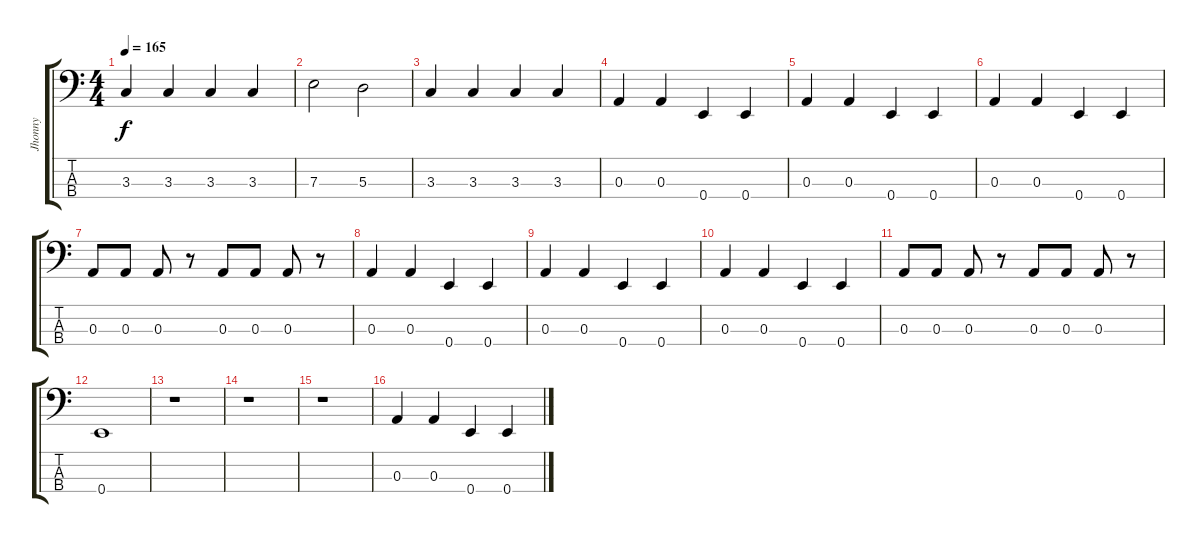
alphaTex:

\track ("Jhonny" "Jhonny") {instrument electricbassfinger}
\staff {score tabs}
\tuning (G2 D2 A1 E1) {hide}
\ts (4 4)
\tempo 165
\clef f4
\ks c
3.3.4{dy f} 3.3.4 3.3.4 3.3.4 |
7.3.2 5.3.2 |
3.3.4 3.3.4 3.3.4 3.3.4 |
0.3.4 0.3.4 0.4.4 0.4.4 |
0.3.4 0.3.4 0.4.4 0.4.4 |
0.3.4 0.3.4 0.4.4 0.4.4 |
0.3.8 0.3.8 0.3.8 r.8 0.3.8 0.3.8 0.3.8 r.8 |
0.3.4 0.3.4 0.4.4 0.4.4 |
0.3.4 0.3.4 0.4.4 0.4.4 |
0.3.4 0.3.4 0.4.4 0.4.4 |
0.3.8 0.3.8 0.3.8 r.8 0.3.8 0.3.8 0.3.8 r.8 |
0.4.1 |
r.1 |
r.1 |
r.1 |
0.3.4 0.3.4 0.4.4 0.4.4
